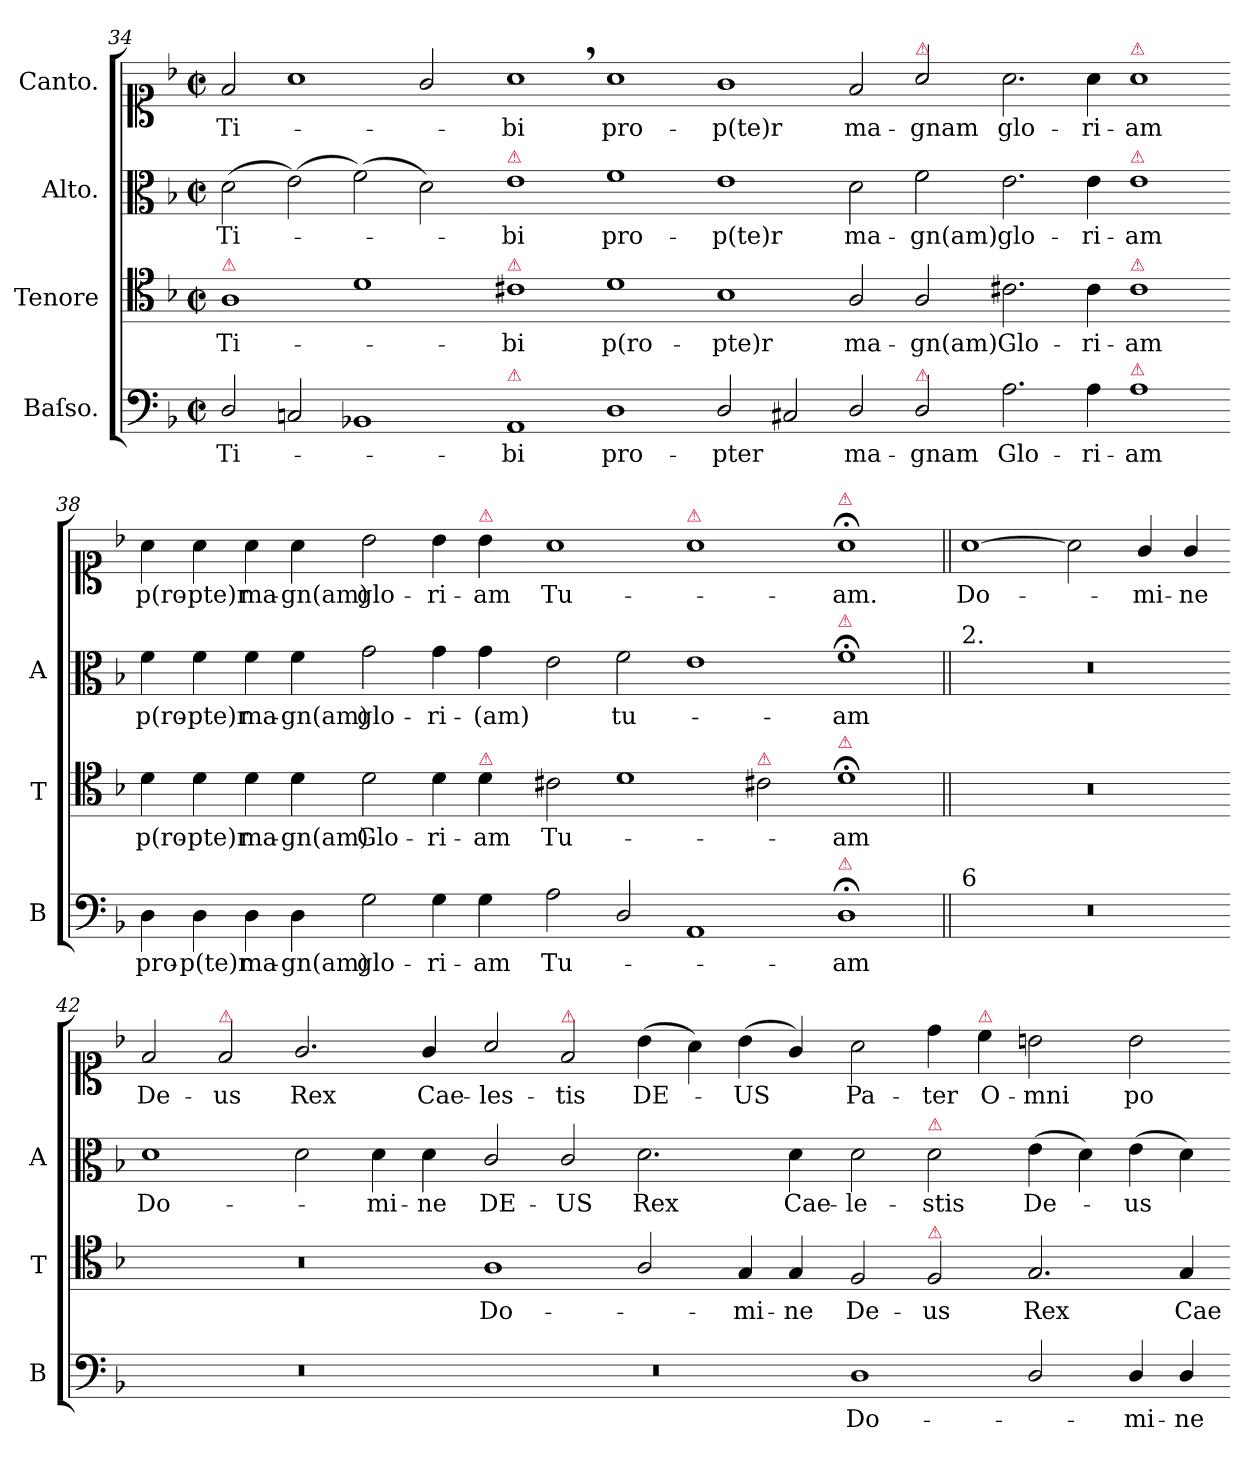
**kern	**text	**kern	**text	**kern	**text	**kern	**text
*part4	*part4	*part3	*part3	*part2	*part2	*part1	*part1
*staff4	*staff4	*staff3	*staff3	*staff2	*staff2	*staff1	*staff1
*I"Baſso.	*	*I"Tenore	*	*I"Alto.	*	*I"Canto.	*
*I'B	*	*I'T	*	*I'A	*	*	*
*clefF4	*	*clefC4	*	*clefC3	*	*clefC1	*
*k[b-]	*	*k[b-]	*	*k[b-]	*	*k[b-]	*
*F:	*	*F:	*	*F:	*	*F:	*
*M2/1	*	*M2/1	*	*M2/1	*	*M2/1	*
*met(c|)	*	*met(c|)	*	*met(c|)	*	*met(c|)	*
=34	=34	=34	=34	=34	=34	=34	=34
!	!	!LO:TX:a:color=crimson:t=⚠	!	!	!	!	!
2D/	Ti-	1A	Ti-	(>2d\	Ti-	2f/	Ti-
2Cn/	.	.	.	(>2e\)	.	1a	.
1BB-X	.	1d	.	(>2f\)	.	.	.
.	.	.	.	2d\)	.	2g/	.
=35-	=35-	=35-	=35-	=35-	=35-	=35-	=35-
!	!	!	!	!LO:TX:a:color=crimson:t=⚠	!	!	!
!	!	!LO:TX:a:color=crimson:t=⚠	!	!	!	!	!
!LO:TX:a:color=crimson:t=⚠	!	!	!	!	!	!	!
1AA	-bi	1c#X	-bi	1e	-bi	1a,<	-bi
1D	pro-	1d	p(ro-	1f	pro-	1a	pro-
=36-	=36-	=36-	=36-	=36-	=36-	=36-	=36-
2D/	-pter	1B-	-pte)r	1e	-p(te)r	1g	-p(te)r
2C#X/	.	.	.	.	.	.	.
2D/	ma-	2A/	ma-	2d\	ma-	2f/	ma-
!	!	!	!	!	!	!LO:TX:a:color=crimson:t=⚠	!
!LO:TX:a:color=crimson:t=⚠	!	!	!	!	!	!	!
2D/	-gnam	2A/	-gn(am)	2f\	-gn(am)	2a/	-gnam
=37-	=37-	=37-	=37-	=37-	=37-	=37-	=37-
2.A\	Glo-	2.c#X\	Glo-	2.e\	glo-	2.a\	glo-
4A\	-ri-	4c#\	-ri-	4e\	-ri-	4a\	-ri-
!	!	!	!	!	!	!LO:TX:a:color=crimson:t=⚠	!
!	!	!	!	!LO:TX:a:color=crimson:t=⚠	!	!	!
!	!	!LO:TX:a:color=crimson:t=⚠	!	!	!	!	!
!LO:TX:a:color=crimson:t=⚠	!	!	!	!	!	!	!
1A	-am	1c#	-am	1e	-am	1a	-am
=38-	=38-	=38-	=38-	=38-	=38-	=38-	=38-
4D\	pro-	4d\	p(ro-	4f\	p(ro-	4a\	p(ro-
4D\	-p(te)r	4d\	-pte)r	4f\	-pte)r	4a\	-pte)r
4D\	ma-	4d\	ma-	4f\	ma-	4a\	ma-
4D\	-gn(am)	4d\	-gn(am)	4f\	-gn(am)	4a\	-gn(am)
2G\	glo-	2d\	Glo-	2g\	glo-	2b-\	glo-
4G\	-ri-	4d\	-ri-	4g\	-ri-	4b-\	-ri-
!	!	!	!	!	!	!LO:TX:a:color=crimson:t=⚠	!
!	!	!LO:TX:a:color=crimson:t=⚠	!	!	!	!	!
4G\	-am	4d\	-am	4g\	-(am)	4b-\	-am
=39-	=39-	=39-	=39-	=39-	=39-	=39-	=39-
2A\	Tu-	2c#X\	Tu-	2e\	.	1a	Tu-
2D/	.	1d	.	2f\	tu-	.	.
!	!	!	!	!	!	!LO:TX:a:color=crimson:t=⚠	!
1AA	.	.	.	1e	.	1a	.
!	!	!LO:TX:a:color=crimson:t=⚠	!	!	!	!	!
.	.	2c#X\	.	.	.	.	.
=40-	=40-	=40-	=40-	=40-	=40-	=40-	=40-
!	!	!	!	!	!	!LO:TX:a:color=crimson:t=⚠	!
!	!	!	!	!LO:TX:a:color=crimson:t=⚠	!	!	!
!	!	!LO:TX:a:color=crimson:t=⚠	!	!	!	!	!
!LO:TX:a:color=crimson:t=⚠	!	!	!	!	!	!	!
1D;<	-am	1d;<	-am	1f;<	-am	1a;<	-am.
=41||	=41||	=41||	=41||	=41||	=41||	=41||	=41||
!	!	!	!	!LO:TX:a:t=2.	!	!	!
!LO:TX:a:t=6	!	!	!	!	!	!	!
0r	.	0r	.	0r	.	[1a	Do-
.	.	.	.	.	.	2a]	.
.	.	.	.	.	.	4g/	-mi-
.	.	.	.	.	.	4g/	-ne
=42-	=42-	=42-	=42-	=42-	=42-	=42-	=42-
0r	.	0r	.	1d	Do-	2f/	De-
!	!	!	!	!	!	!LO:TX:a:color=crimson:t=⚠	!
.	.	.	.	.	.	2f/	-us
.	.	.	.	2d\	.	2.g/	Rex
.	.	.	.	4d\	-mi-	.	.
.	.	.	.	4d\	-ne	4g/	Cae-
=43-	=43-	=43-	=43-	=43-	=43-	=43-	=43-
0r	.	1A	Do-	2c/	DE-	2a/	-les-
!	!	!	!	!	!	!LO:TX:a:color=crimson:t=⚠	!
.	.	.	.	2c/	-US	2f/	-tis
.	.	2A/	.	2.d\	Rex	(>4b-\	DE-
.	.	.	.	.	.	4a\)	.
.	.	4G/	-mi-	.	.	(>4b-\	-US
.	.	4G/	-ne	4d\	Cae-	4g/)	.
=44-	=44-	=44-	=44-	=44-	=44-	=44-	=44-
1D	Do-	2F/	De-	2d\	-le-	2a\	Pa-
!	!	!	!	!LO:TX:a:color=crimson:t=⚠	!	!	!
!	!	!LO:TX:a:color=crimson:t=⚠	!	!	!	!	!
.	.	2F/	-us	2d\	-stis	4dd\	-ter
!	!	!	!	!	!	!LO:TX:a:color=crimson:t=⚠	!
.	.	.	.	.	.	4cc\	O-
2D/	.	2.G/	Rex	(>4e\	De-	2bn\	-mni
.	.	.	.	4d\)	.	.	.
4D/	-mi-	.	.	(>4e\	-us	2b\	po-
4D/	-ne	4G/	Cae-	4d\)	.	.	.
=-	=-	=-	=-	=-	=-	=-	=-
*-	*-	*-	*-	*-	*-	*-	*-
